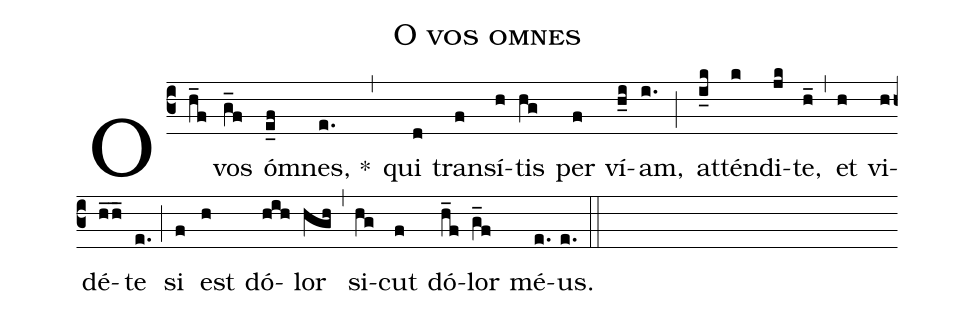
name: O vos omnes;
%%
(c3)

O(h_f) vos(g_f) óm(e_f)nes, *(e.) (,) qui(d) tran(f)sí(h)tis(hg) per(f) ví(h_i)am,(i.) (;)
at(i_k)tén(k)di(jk)te,(h_) (,) et(h) vi(h)dé(h_h_)te(e.) (;)
si(f) est(h) dó(hih)lor(hgh) (,) si(hg)cut(f) dó(h_f)lor(g_f) mé(e.)us.(e.) (::)

% E(h) u(h) o(f) u(h) a(i) e.(h) (::)
